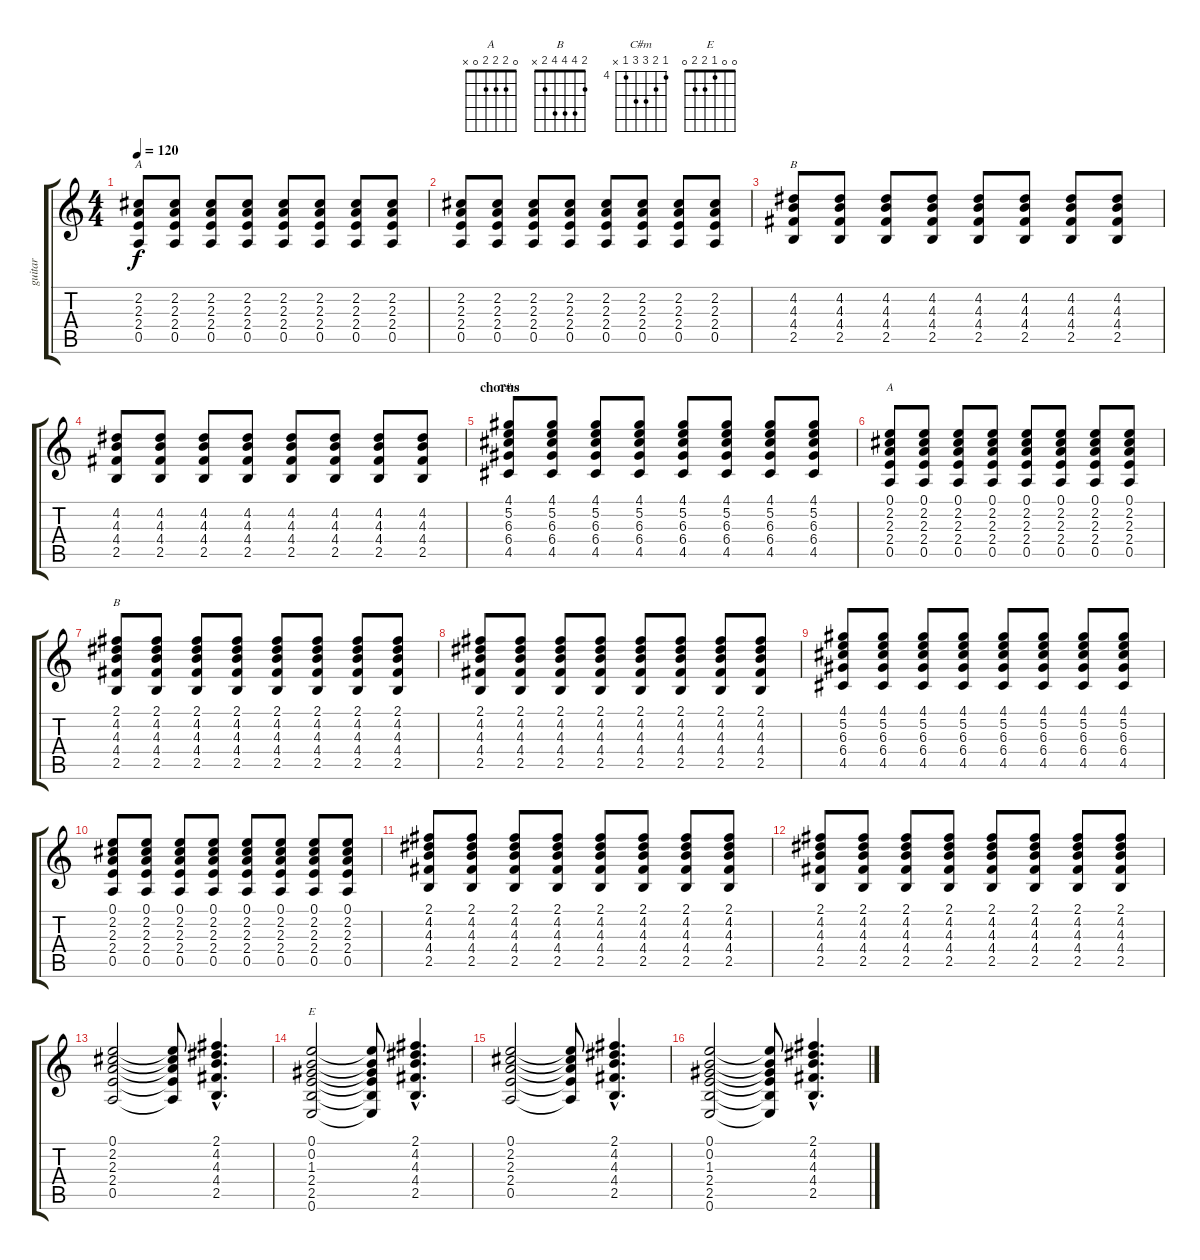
\track ("guitar" "guitar") {instrument electricguitarclean}
\staff {score tabs}
\tuning (E4 B3 G3 D3 A2 E2) {hide}
\chord ("A" x 2 2 2 0 x)
\chord ("B" x 4 4 4 2 x)
\chord ("C#m" 4 5 6 6 4 x) {firstfret 4}
\chord ("A" 0 2 2 2 0 x)
\chord ("B" 2 4 4 4 2 x)
\chord ("E" 0 0 1 2 2 0)
\ts (4 4)
\tempo 120
\clef g2
\ks c
(2.2 2.3 2.4 0.5).8{ch "A" dy f} (2.2 2.3 2.4 0.5).8 (2.2 2.3 2.4 0.5).8 (2.2 2.3 2.4 0.5).8 (2.2 2.3 2.4 0.5).8 (2.2 2.3 2.4 0.5).8 (2.2 2.3 2.4 0.5).8 (2.2 2.3 2.4 0.5).8 |
(2.2 2.3 2.4 0.5).8 (2.2 2.3 2.4 0.5).8 (2.2 2.3 2.4 0.5).8 (2.2 2.3 2.4 0.5).8 (2.2 2.3 2.4 0.5).8 (2.2 2.3 2.4 0.5).8 (2.2 2.3 2.4 0.5).8 (2.2 2.3 2.4 0.5).8 |
(4.2 4.3 4.4 2.5).8{ch "B"} (4.2 4.3 4.4 2.5).8 (4.2 4.3 4.4 2.5).8 (4.2 4.3 4.4 2.5).8 (4.2 4.3 4.4 2.5).8 (4.2 4.3 4.4 2.5).8 (4.2 4.3 4.4 2.5).8 (4.2 4.3 4.4 2.5).8 |
(4.2 4.3 4.4 2.5).8 (4.2 4.3 4.4 2.5).8 (4.2 4.3 4.4 2.5).8 (4.2 4.3 4.4 2.5).8 (4.2 4.3 4.4 2.5).8 (4.2 4.3 4.4 2.5).8 (4.2 4.3 4.4 2.5).8 (4.2 4.3 4.4 2.5).8 |
\section ("" "chorus")
(4.1 5.2 6.3 6.4 4.5).8{ch "C#m"} (4.1 5.2 6.3 6.4 4.5).8 (4.1 5.2 6.3 6.4 4.5).8 (4.1 5.2 6.3 6.4 4.5).8 (4.1 5.2 6.3 6.4 4.5).8 (4.1 5.2 6.3 6.4 4.5).8 (4.1 5.2 6.3 6.4 4.5).8 (4.1 5.2 6.3 6.4 4.5).8 |
(0.1 2.2 2.3 2.4 0.5).8{ch "A"} (0.1 2.2 2.3 2.4 0.5).8 (0.1 2.2 2.3 2.4 0.5).8 (0.1 2.2 2.3 2.4 0.5).8 (0.1 2.2 2.3 2.4 0.5).8 (0.1 2.2 2.3 2.4 0.5).8 (0.1 2.2 2.3 2.4 0.5).8 (0.1 2.2 2.3 2.4 0.5).8 |
(2.1 4.2 4.3 4.4 2.5).8{ch "B"} (2.1 4.2 4.3 4.4 2.5).8 (2.1 4.2 4.3 4.4 2.5).8 (2.1 4.2 4.3 4.4 2.5).8 (2.1 4.2 4.3 4.4 2.5).8 (2.1 4.2 4.3 4.4 2.5).8 (2.1 4.2 4.3 4.4 2.5).8 (2.1 4.2 4.3 4.4 2.5).8 |
(2.1 4.2 4.3 4.4 2.5).8 (2.1 4.2 4.3 4.4 2.5).8 (2.1 4.2 4.3 4.4 2.5).8 (2.1 4.2 4.3 4.4 2.5).8 (2.1 4.2 4.3 4.4 2.5).8 (2.1 4.2 4.3 4.4 2.5).8 (2.1 4.2 4.3 4.4 2.5).8 (2.1 4.2 4.3 4.4 2.5).8 |
(4.1 5.2 6.3 6.4 4.5).8 (4.1 5.2 6.3 6.4 4.5).8 (4.1 5.2 6.3 6.4 4.5).8 (4.1 5.2 6.3 6.4 4.5).8 (4.1 5.2 6.3 6.4 4.5).8 (4.1 5.2 6.3 6.4 4.5).8 (4.1 5.2 6.3 6.4 4.5).8 (4.1 5.2 6.3 6.4 4.5).8 |
(0.1 2.2 2.3 2.4 0.5).8 (0.1 2.2 2.3 2.4 0.5).8 (0.1 2.2 2.3 2.4 0.5).8 (0.1 2.2 2.3 2.4 0.5).8 (0.1 2.2 2.3 2.4 0.5).8 (0.1 2.2 2.3 2.4 0.5).8 (0.1 2.2 2.3 2.4 0.5).8 (0.1 2.2 2.3 2.4 0.5).8 |
(2.1 4.2 4.3 4.4 2.5).8 (2.1 4.2 4.3 4.4 2.5).8 (2.1 4.2 4.3 4.4 2.5).8 (2.1 4.2 4.3 4.4 2.5).8 (2.1 4.2 4.3 4.4 2.5).8 (2.1 4.2 4.3 4.4 2.5).8 (2.1 4.2 4.3 4.4 2.5).8 (2.1 4.2 4.3 4.4 2.5).8 |
(2.1 4.2 4.3 4.4 2.5).8 (2.1 4.2 4.3 4.4 2.5).8 (2.1 4.2 4.3 4.4 2.5).8 (2.1 4.2 4.3 4.4 2.5).8 (2.1 4.2 4.3 4.4 2.5).8 (2.1 4.2 4.3 4.4 2.5).8 (2.1 4.2 4.3 4.4 2.5).8 (2.1 4.2 4.3 4.4 2.5).8 |
(0.1 2.2 2.3 2.4 0.5).2 (0.1{t} 2.2{t} 2.3{t} 2.4{t} 0.5{t}).8 (2.1{hac} 4.2{hac} 4.3{hac} 4.4{hac} 2.5{hac}).4{d} |
(0.1 0.2 1.3 2.4 2.5 0.6).2{ch "E"} (0.1{t} 0.2{t} 1.3{t} 2.4{t} 2.5{t} 0.6{t}).8 (2.1{hac} 4.2{hac} 4.3{hac} 4.4{hac} 2.5{hac}).4{d} |
(0.1 2.2 2.3 2.4 0.5).2 (0.1{t} 2.2{t} 2.3{t} 2.4{t} 0.5{t}).8 (2.1{hac} 4.2{hac} 4.3{hac} 4.4{hac} 2.5{hac}).4{d} |
(0.1 0.2 1.3 2.4 2.5 0.6).2 (0.1{t} 0.2{t} 1.3{t} 2.4{t} 2.5{t} 0.6{t}).8 (2.1{hac} 4.2{hac} 4.3{hac} 4.4{hac} 2.5{hac}).4{d}
